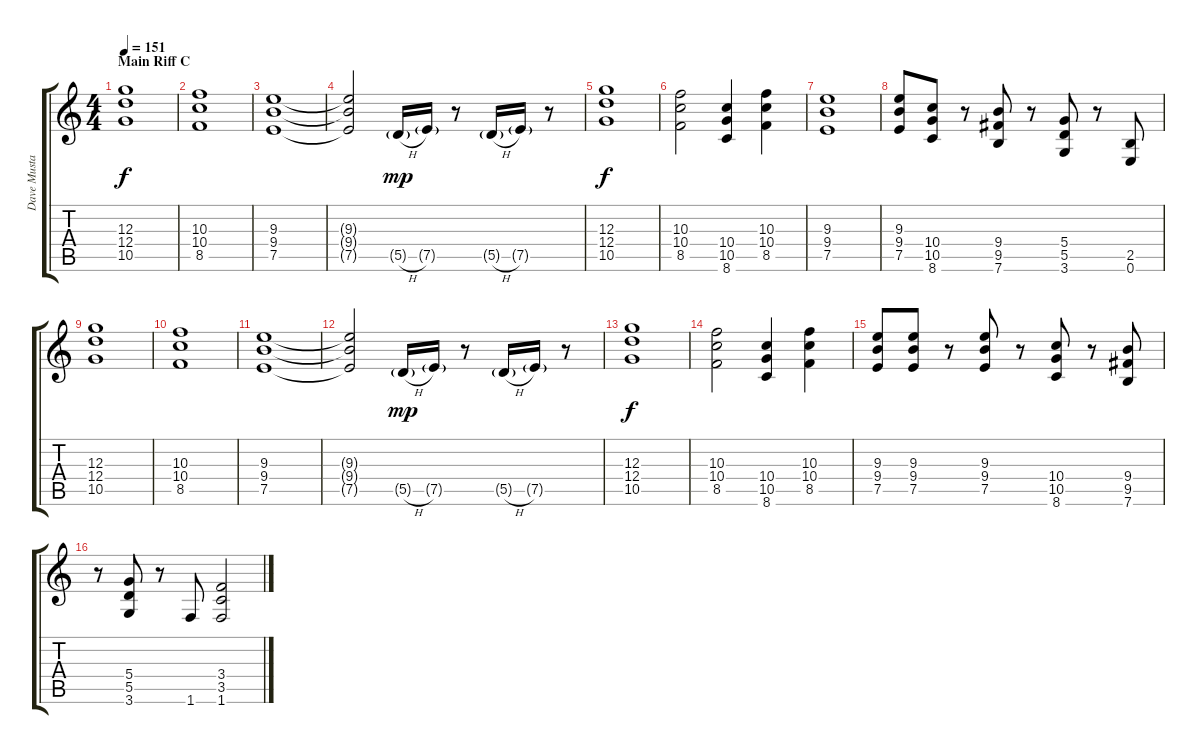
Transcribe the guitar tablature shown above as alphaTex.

\track ("Dave Mustaine" "Dave Musta") {instrument distortionguitar}
\staff {score tabs}
\tuning (E4 B3 G3 D3 A2 E2) {hide}
\ts (4 4)
\section ("" "Main Riff C")
\tempo 151
\clef g2
\ks c
(12.3 12.4 10.5).1{dy f} |
(10.3 10.4 8.5).1 |
(9.3 9.4 7.5).1 |
(9.3{t} 9.4{t} 7.5{t}).2 5.5{h g}.16{dy mp} 7.5{g}.16 r.8 5.5{h g}.16 7.5{g}.16 r.8 |
(12.3 12.4 10.5).1{dy f} |
(10.3 10.4 8.5).2 (10.4 10.5 8.6).4 (10.3 10.4 8.5).4 |
(9.3 9.4 7.5).1 |
(9.3 9.4 7.5).8 (10.4 10.5 8.6).8 r.8 (9.4 9.5 7.6).8 r.8 (5.4 5.5 3.6).8 r.8 (2.5 0.6).8 |
(12.3 12.4 10.5).1 |
(10.3 10.4 8.5).1 |
(9.3 9.4 7.5).1 |
(9.3{t} 9.4{t} 7.5{t}).2 5.5{h g}.16{dy mp} 7.5{g}.16 r.8 5.5{h g}.16 7.5{g}.16 r.8 |
(12.3 12.4 10.5).1{dy f} |
(10.3 10.4 8.5).2 (10.4 10.5 8.6).4 (10.3 10.4 8.5).4 |
(9.3 9.4 7.5).8 (9.3 9.4 7.5).8 r.8 (9.3 9.4 7.5).8 r.8 (10.4 10.5 8.6).8 r.8 (9.4 9.5 7.6).8 |
r.8 (5.4 5.5 3.6).8 r.8 1.6.8 (3.4 3.5 1.6).2
